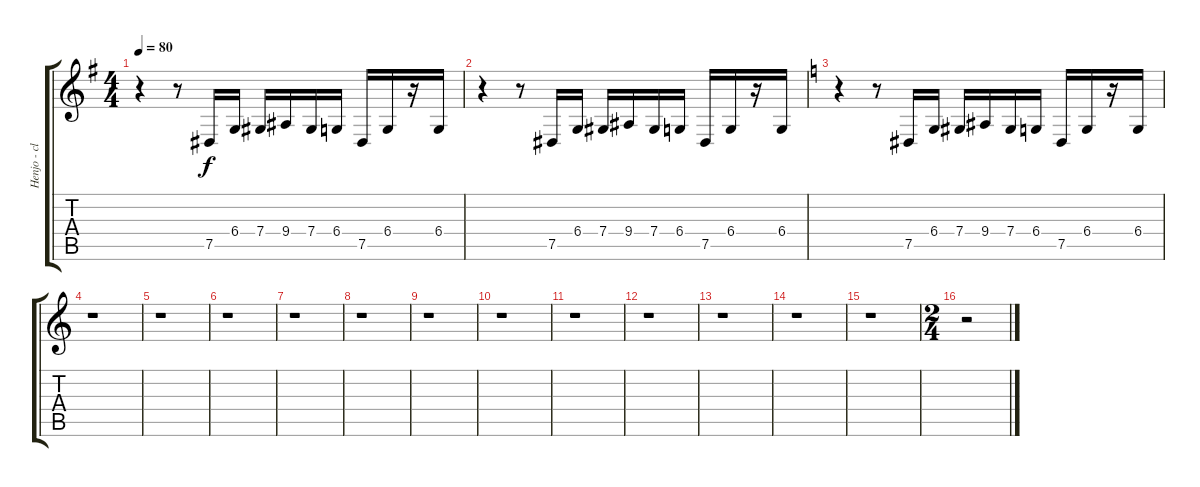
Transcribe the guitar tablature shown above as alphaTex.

\track ("Henjo - claviers" "Henjo - cl") {instrument drawbarorgan}
\staff {score tabs}
\tuning (Eb4 Bb3 Gb3 Db3 Ab2 Eb2) {hide}
\ts (4 4)
\tempo 80
\clef g2
\ks g
r.4{dy f} r.8 7.5.16 6.4.16 7.4.16 9.4.16 7.4.16 6.4.16 7.5.16 6.4.16 r.16 6.4.16 |
r.4 r.8 7.5.16 6.4.16 7.4.16 9.4.16 7.4.16 6.4.16 7.5.16 6.4.16 r.16 6.4.16 |
\ks c
r.4 r.8 7.5.16 6.4.16 7.4.16 9.4.16 7.4.16 6.4.16 7.5.16 6.4.16 r.16 6.4.16 |
r.1 |
r.1 |
r.1 |
r.1 |
r.1 |
r.1 |
r.1 |
r.1 |
r.1 |
r.1 |
r.1 |
r.1 |
\ts (2 4)
r.2
